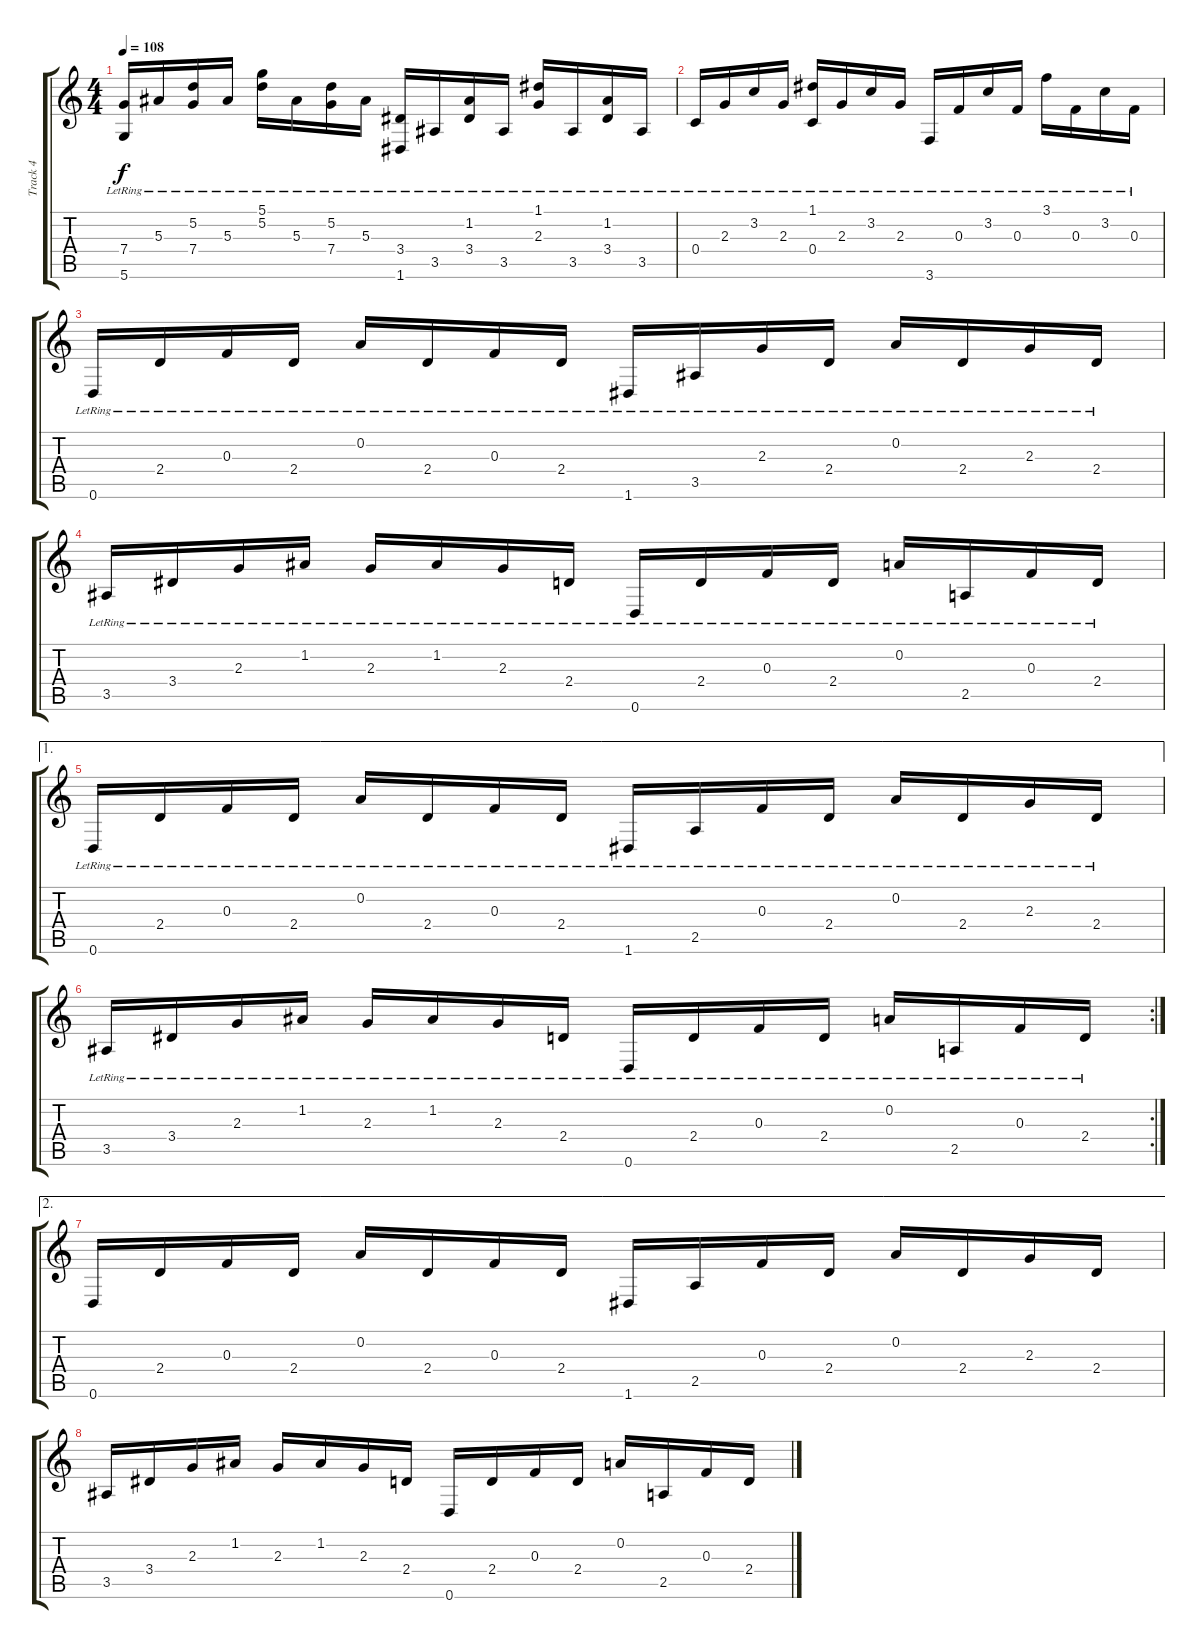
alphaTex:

\track ("Track 4" "Track 4") {instrument distortionguitar}
\staff {score tabs}
\tuning (D4 A3 F3 C3 G2 D2) {hide}
\ts (4 4)
\tempo 108
\clef g2
\ks c
(7.4{lr} 5.6{lr}).16{dy f instrument acousticguitarnylon} 5.3{lr}.16 (5.2{lr} 7.4{lr}).16 5.3{lr}.16 (5.1{lr} 5.2{lr}).16 5.3{lr}.16 (5.2{lr} 7.4{lr}).16 5.3{lr}.16 (3.4{lr} 1.6{lr}).16 3.5{lr}.16 (1.2{lr} 3.4{lr}).16 3.5{lr}.16 (1.1{lr} 2.3{lr}).16 3.5{lr}.16 (1.2{lr} 3.4{lr}).16 3.5{lr}.16 |
0.4{lr}.16{instrument acousticguitarnylon} 2.3{lr}.16 3.2{lr}.16 2.3{lr}.16 (1.1{lr} 0.4{lr}).16 2.3{lr}.16 3.2{lr}.16 2.3{lr}.16 3.6{lr}.16 0.3{lr}.16 3.2{lr}.16 0.3{lr}.16 3.1{lr}.16 0.3{lr}.16 3.2{lr}.16 0.3{lr}.16 |
0.6{lr}.16{volume 16 instrument acousticguitarnylon} 2.4{lr}.16 0.3{lr}.16 2.4{lr}.16 0.2{lr}.16 2.4{lr}.16 0.3{lr}.16 2.4{lr}.16 1.6{lr}.16 3.5{lr}.16 2.3{lr}.16 2.4{lr}.16 0.2{lr}.16 2.4{lr}.16 2.3{lr}.16 2.4{lr}.16 |
3.5{lr}.16 3.4{lr}.16 2.3{lr}.16 1.2{lr}.16 2.3{lr}.16 1.2{lr}.16 2.3{lr}.16 2.4{lr}.16 0.6{lr}.16 2.4{lr}.16 0.3{lr}.16 2.4{lr}.16 0.2{lr}.16 2.5{lr}.16 0.3{lr}.16 2.4{lr}.16 |
\ae 1
0.6{lr}.16{instrument acousticguitarnylon} 2.4{lr}.16 0.3{lr}.16 2.4{lr}.16 0.2{lr}.16 2.4{lr}.16 0.3{lr}.16 2.4{lr}.16 1.6{lr}.16 2.5{lr}.16 0.3{lr}.16 2.4{lr}.16 0.2{lr}.16 2.4{lr}.16 2.3{lr}.16 2.4{lr}.16 |
\rc 2
3.5{lr}.16 3.4{lr}.16 2.3{lr}.16 1.2{lr}.16 2.3{lr}.16 1.2{lr}.16 2.3{lr}.16 2.4{lr}.16 0.6{lr}.16 2.4{lr}.16 0.3{lr}.16 2.4{lr}.16 0.2{lr}.16 2.5{lr}.16 0.3{lr}.16 2.4{lr}.16 |
\ae 2
0.6.16{instrument acousticguitarnylon} 2.4.16 0.3.16 2.4.16 0.2.16 2.4.16 0.3.16 2.4.16 1.6.16 2.5.16 0.3.16 2.4.16 0.2.16 2.4.16 2.3.16 2.4.16 |
3.5.16 3.4.16 2.3.16 1.2.16 2.3.16 1.2.16 2.3.16 2.4.16 0.6.16 2.4.16 0.3.16 2.4.16 0.2.16 2.5.16 0.3.16 2.4.16
